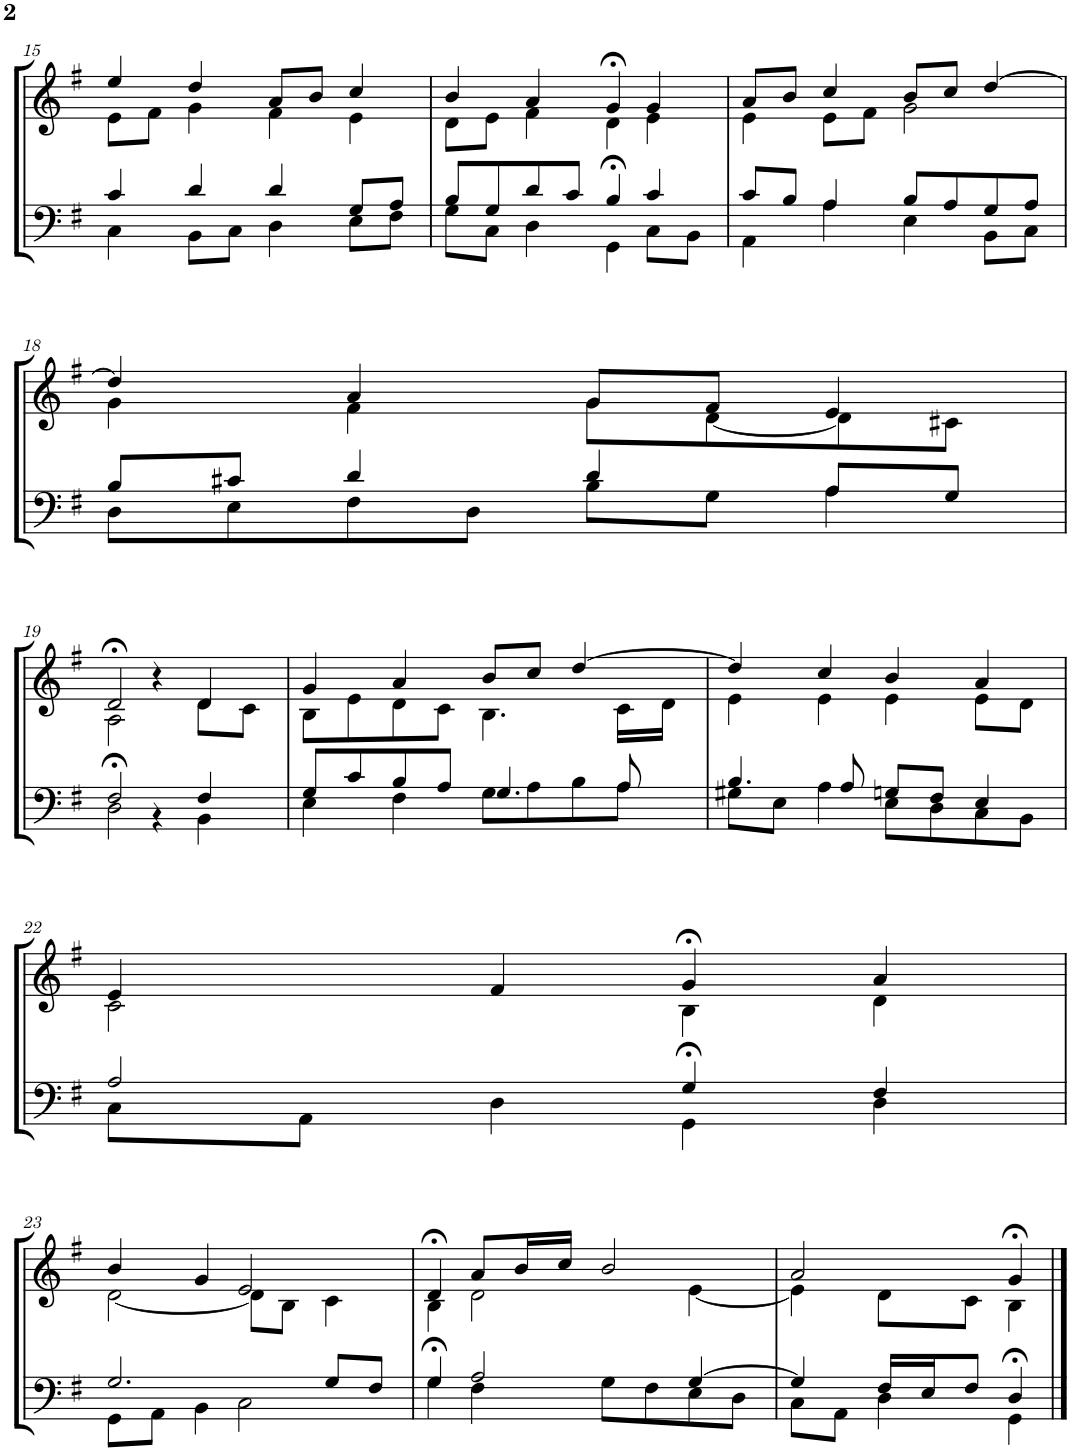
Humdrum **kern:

**kern	**kern
*part2	*part1
*staff2	*staff1
*I"Tenor/Baß	*I"Sopran/Alt
!!LO:PB:g=z
*clefF4	*clefG2
*k[f#]	*k[f#]
*M4/4	*M4/4
=15	=15
*^	*^
4c/	4C\	4ee/	8e\L
.	.	.	8f#\J
4d/	8BB\L	4dd/	4g\
.	8C\J	.	.
4d/	4D\	8a/L	4f#\
.	.	8b/J	.
8G/L	8E\L	4cc/	4e\
8A/J	8F#\J	.	.
=16	=16	=16	=16
8B/L	8G\L	4b/	8d\L
8G/	8C\J	.	8e\J
8d/	4D\	4a/	4f#\
8c/J	.	.	.
4B/	4GG>\	4g>/	4d\
4c/	8C\L	4g/	4e\
.	8BB\J	.	.
=17	=17	=17	=17
8c/L	4AA\	8a/L	4e\
8B/J	.	8b/J	.
4A/	4A\	4cc/	8e\L
.	.	.	8f#\J
8B/L	4E\	8b/L	2g\
8A/	.	8cc/J	.
8G/	8BB\L	[4dd/	.
8A/J	8C\J	.	.
!!LO:LB:g=z	!!
=18	=18	=18	=18
8B/L	8D\L	4dd/]	4g\
8c#X/J	8E\	.	.
4d/	8F#\	4a/	4f#\
.	8D\J	.	.
4d/	8B\L	8g/L	8g\L
.	8G\J	8f#/J	[8d\
8A/L	4A\	4e/	8d\]
8G/J	.	.	8c#X\J
!!LO:LB:g=z	!!
=19	=19	=19	=19
2F#/	2D>\	2d>/	2A\
4ryy	4r	4r	4ryy
4F#/	4BB\	4d/	8d\L
.	.	.	8c\J
=20	=20	=20	=20
8G/L	4E\	4g/	8B\L
8c/	.	.	8e\
8B/	4F#\	4a/	8d\
8A/J	.	.	8c\J
4.G/	8G\L	8b/L	4.B\
.	8A\	8cc/J	.
.	8B\	[4dd/	.
8A/	8A\J	.	16c\LL
.	.	.	16d\JJ
=21	=21	=21	=21
4.B/	8G#X\L	4dd/]	4e\
.	8E\J	.	.
.	4A\	4cc/	4e\
8A/	.	.	.
8Gn/L	8E\L	4b/	4e\
8F#/J	8D\	.	.
4E/	8C\	4a/	8e\L
.	8BB\J	.	8d\J
!!LO:LB:g=z	!!
=22	=22	=22	=22
2A/	8C\L	4e/	2c\
.	8AA\J	.	.
.	4D\	4f#/	.
4G/	4GG>\	4g>/	4B\
4F#/	4D\	4a/	4d\
!!LO:LB:g=z	!!
=23	=23	=23	=23
2.G/	8GG\L	4b/	[2d\
.	8AA\J	.	.
.	4BB\	4g/	.
.	2C\	2e/	8d\L]
.	.	.	8B\J
8G/L	.	.	4c\
8F#/J	.	.	.
=24	=24	=24	=24
4G/	4G>\	4d>/	4B\
2A/	4F#\	8a/L	2d\
.	.	16b/L	.
.	.	16cc/JJ	.
.	8G\L	2b/	.
.	8F#\	.	.
[4G/	8E\	.	[4e\
.	8D\J	.	.
=25	=25	=25	=25
4G/]	8C\L	2a/	4e\]
.	8AA\J	.	.
16F#/LL	4D\	.	8d\L
16E/J	.	.	.
8F#/J	.	.	8c\J
4D/	4GG>\	4g>/	4B\
*v	*v	*	*
*	*v	*v
==	==
*-	*-
